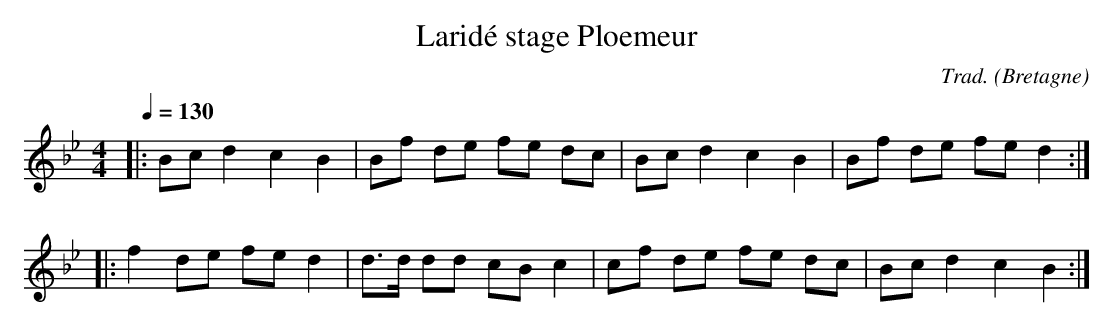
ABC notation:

X:1
T:Laridé stage Ploemeur
O:Bretagne
C:Trad.
L:1/8
M:4/4
Q:1/4=130
K:Bbmaj
|: Bc d2 c2 B2 | Bf de fe dc | Bc d2 c2 B2 | Bf de fe d2 ::
f2 de fe d2 | d>d dd cB c2 | cf de fe dc | Bc d2 c2 B2 :|
